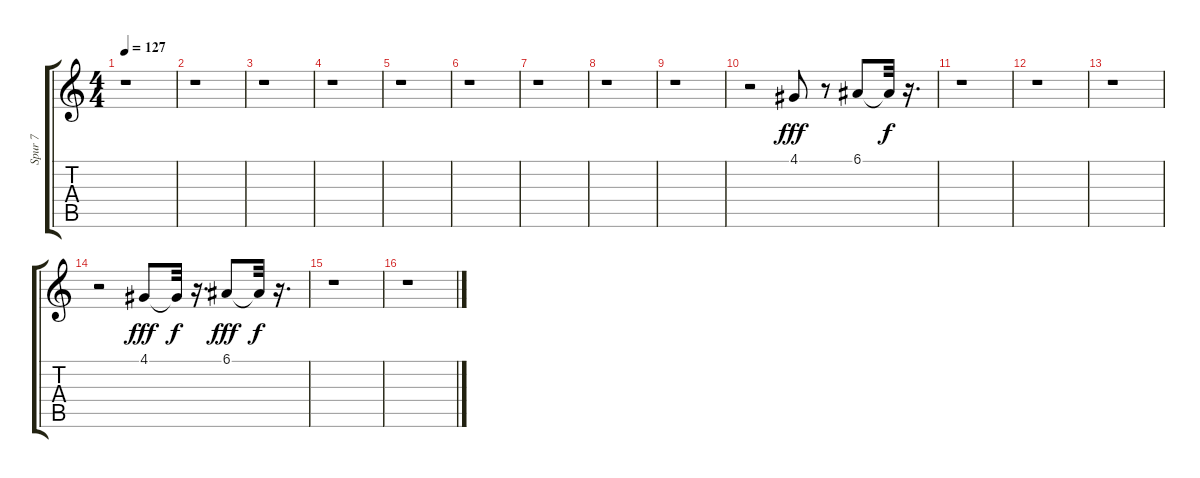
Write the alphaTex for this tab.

\track ("Spur 7" "Spur 7") {instrument orchestrahit}
\staff {score tabs}
\tuning (E4 B3 G3 D3 A2 E2) {hide}
\ts (4 4)
\tempo 127
\clef g2
\ks c
r.1{dy fff instrument orchestrahit} |
r.1 |
r.1 |
r.1 |
r.1 |
r.1 |
r.1 |
r.1 |
r.1 |
r.2 4.1.8 r.8 6.1.8 6.1{t}.32{dy f} r.16{d} |
r.1 |
r.1 |
r.1 |
r.2 4.1.8{dy fff} 4.1{t}.32{dy f} r.16{d} 6.1.8{dy fff} 6.1{t}.32{dy f} r.16{d} |
r.1 |
r.1
